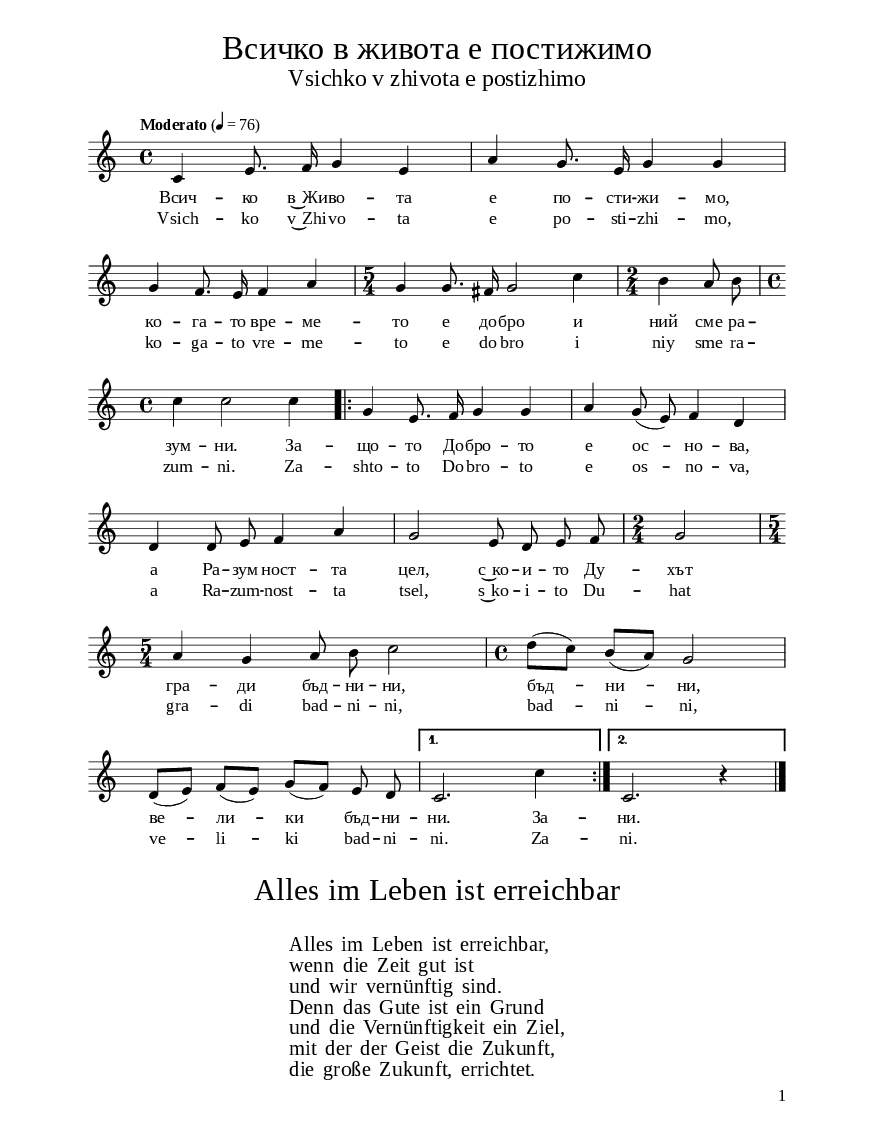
\version "2.24.0"

% include paper part and global functions
\include "include/globals.ily"

\bookpart {
  \include "include/bookpart-paper.ily"
  \score {
    \include "include/score-layout.ily"


    \new Voice \absolute  {
      \clef treble
      \key c \major
      \time 4/4
      \tempoFunc "Moderato" 4 "76"
      \autoBeamOff

      \autoBeamOff

      c'4 e'8. f'16 g'4 e' | a'4 g'8. e'16 g'4 g' \break |

      g'4 f'8. e'16 f'4 a' | \time 5/4  g'4 g'8. fis'16 g'2 c''4 | \time 2/4  b'4 a'8 b' \break |

      \time 4/4  c''4 c''2 c''4 \repeat volta 2 {
        g'4 e'8. f'16 g'4 g' | a'4 g'8 ( e' ) f'4 d' | \break

        d'4 d'8 e' f'4 a' g'2 e'8 d' e' f' | \time 2/4  g'2 | \break

        \time 5/4  a'4 g' a'8 b' c''2 | \time 4/4  d''8 [( c'' )] b' [( a' )] g'2 \break

        d'8  [( e' )] f' [( e' )] g' [( f' )] e' d'
      } \alternative { { | c'2. c''4 | } {c'2. r4 } } \bar "|."
    }

    \addlyrics {
      Всич -- ко
      в~Жи -- во -- та е по -- сти -- жи -- мо, ко --
      га -- то вре -- ме -- то е до -- бро и ний сме
      ра -- зум -- ни. За -- що -- то До -- бро -- то
      е ос -- но -- ва, а Ра -- зум -- ност -- та
      цел, с~ко -- и -- то Ду -- хът гра -- ди бъд --
      ни -- ни, бъд -- ни -- ни, ве -- ли -- ки бъд --
      ни -- ни. За -- ни.
    }

    \addlyrics {
      Vsich -- ko
      v~Zhi -- vo -- ta e po -- sti -- zhi -- mo, ko --
      ga -- to vre -- me -- to e do -- bro i niy sme
      ra -- zum -- ni. Za -- shto -- to Do -- bro -- to
      e os -- no -- va, a Ra -- zum -- nost -- ta
      tsel, s~ko -- i -- to Du -- hat gra -- di bad --
      ni -- ni, bad -- ni -- ni, ve -- li -- ki bad --
      ni -- ni. Za -- ni.
    }


    \header {
      title = \titleFunc "Всичко в живота е постижимо" "Vsichko v zhivota e postizhimo"
    }

    \midi{}

  } % score

 % \markup \dc-two "D.C." "con repitione"
  

  % include foreign translation(s) of the song
 
  \version "2.20.0"

\markup \fill-line { \fontsize #6 "Alles im Leben ist erreichbar" }
\markup \null
\markup \null
\markup \fontsize #+2.5 {
    \hspace #18
    \override #'(baseline-skip . 2)
    
        \column {
     \line { " " }      
  \line { " "   Alles im Leben ist erreichbar, }

 \line { " " wenn die Zeit gut ist  }

 \line { " " und wir vernünftig sind. }

 \line { " " Denn das Gute ist ein Grund  }

 \line { " " und die Vernünftigkeit ein Ziel,  }

 \line { " " mit der der Geist die Zukunft, }

 \line { " " die große Zukunft, errichtet. }
       
    }
    
    
}
        


} % bookpart
